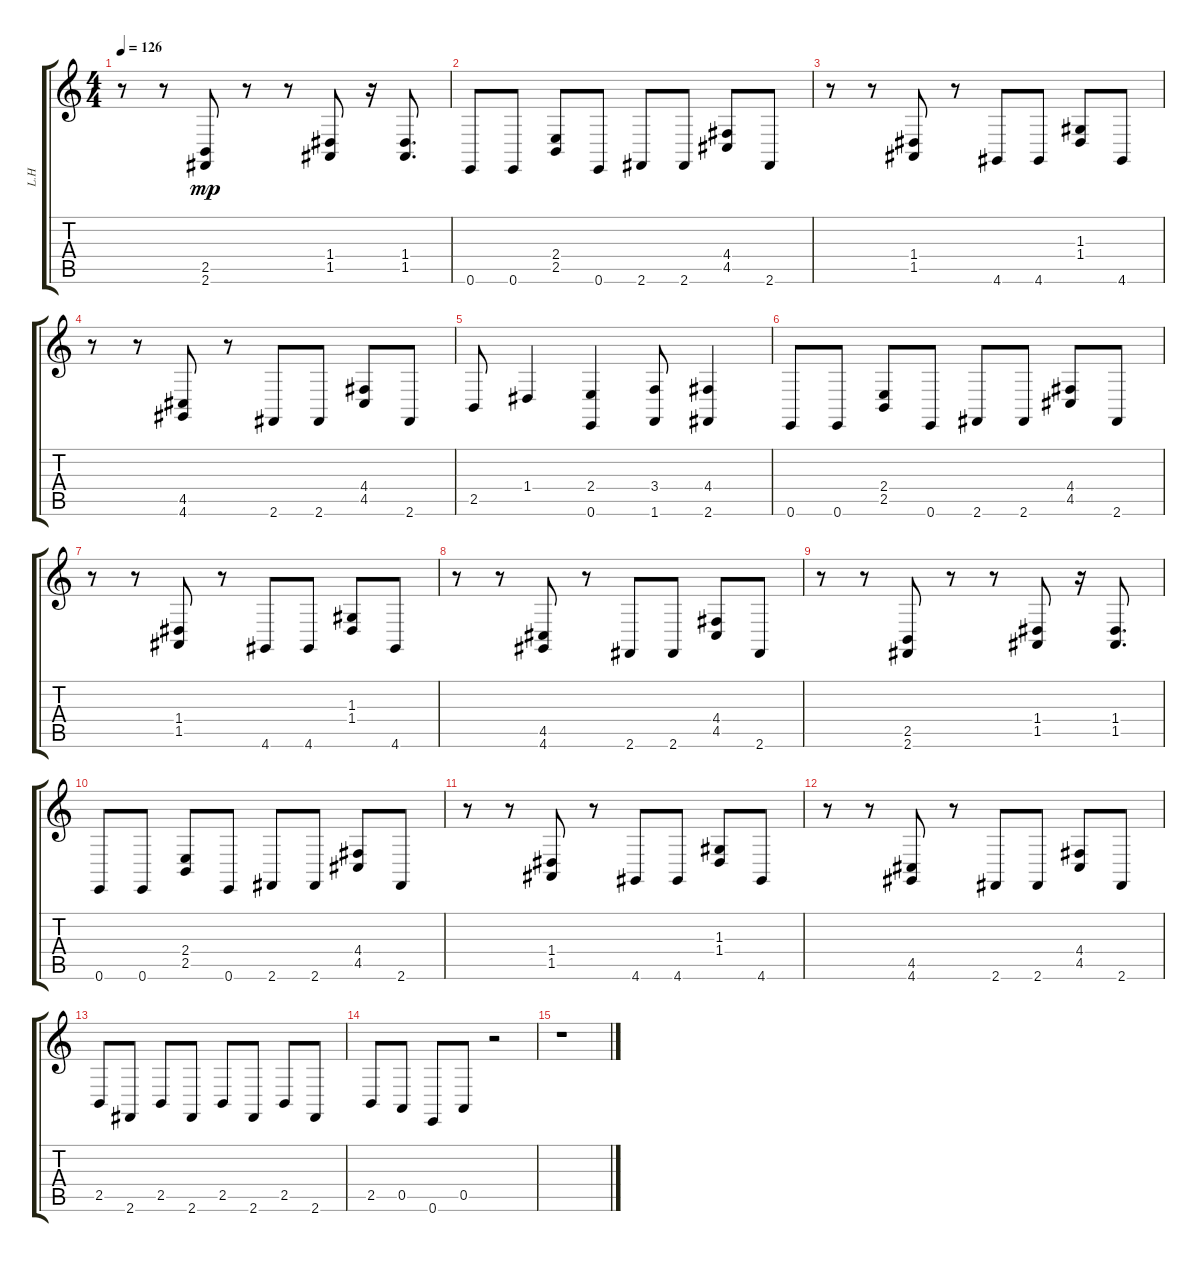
\track ("L.H" "L.H") {instrument acousticgrandpiano}
\staff {score tabs}
\tuning (E4 B3 G3 D3 A2 E2) {hide}
\ts (4 4)
\tempo 126
\clef g2
\ks c
r.8{dy mp} r.8 (2.5 2.6).8 r.8 r.8 (1.4 1.5).8 r.16 (1.4 1.5).8{d} |
0.6.8 0.6.8 (2.4 2.5).8 0.6.8 2.6.8 2.6.8 (4.4 4.5).8 2.6.8 |
r.8 r.8 (1.4 1.5).8 r.8 4.6.8 4.6.8 (1.3 1.4).8 4.6.8 |
r.8 r.8 (4.5 4.6).8 r.8 2.6.8 2.6.8 (4.4 4.5).8 2.6.8 |
2.5.8 1.4.4 (2.4 0.6).4 (3.4 1.6).8 (4.4 2.6).4 |
0.6.8 0.6.8 (2.4 2.5).8 0.6.8 2.6.8 2.6.8 (4.4 4.5).8 2.6.8 |
r.8 r.8 (1.4 1.5).8 r.8 4.6.8 4.6.8 (1.3 1.4).8 4.6.8 |
r.8 r.8 (4.5 4.6).8 r.8 2.6.8 2.6.8 (4.4 4.5).8 2.6.8 |
r.8 r.8 (2.5 2.6).8 r.8 r.8 (1.4 1.5).8 r.16 (1.4 1.5).8{d} |
0.6.8 0.6.8 (2.4 2.5).8 0.6.8 2.6.8 2.6.8 (4.4 4.5).8 2.6.8 |
r.8 r.8 (1.4 1.5).8 r.8 4.6.8 4.6.8 (1.3 1.4).8 4.6.8 |
r.8 r.8 (4.5 4.6).8 r.8 2.6.8 2.6.8 (4.4 4.5).8 2.6.8 |
2.5.8 2.6.8 2.5.8 2.6.8 2.5.8 2.6.8 2.5.8 2.6.8 |
2.5.8 0.5.8 0.6.8 0.5.8 r.2 |
r.1
